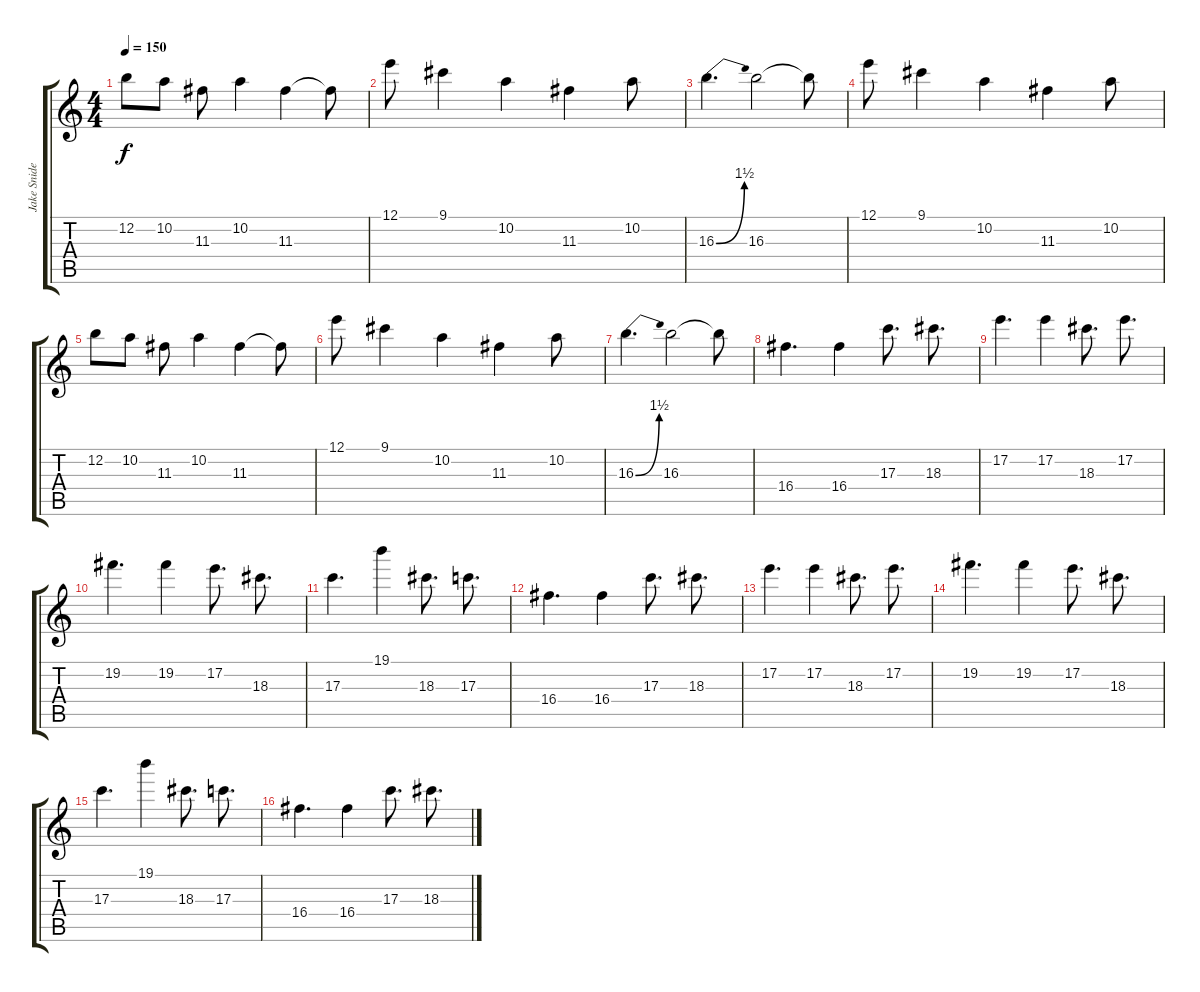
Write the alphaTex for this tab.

\track ("Jake Snider" "Jake Snide") {instrument electricguitarjazz}
\staff {score tabs}
\tuning (E4 B3 G3 D3 A2 D2) {hide}
\ts (4 4)
\tempo 150
\clef g2
\ks c
12.2.8{dy f} 10.2.8 11.3.8 10.2.4 11.3.4 11.3{t}.8 |
12.1.8 9.1.4 10.2.4 11.3.4 10.2.8 |
16.3{be (bend 0 0 60 6)}.4{d} 16.3.2 16.3{t}.8 |
12.1.8 9.1.4 10.2.4 11.3.4 10.2.8 |
12.2.8 10.2.8 11.3.8 10.2.4 11.3.4 11.3{t}.8 |
12.1.8 9.1.4 10.2.4 11.3.4 10.2.8 |
16.3{be (bend 0 0 60 6)}.4{d} 16.3.2 16.3{t}.8 |
16.4.4{d} 16.4.4 17.3.8{d} 18.3.8{d} |
17.2.4{d} 17.2.4 18.3.8{d} 17.2.8{d} |
19.2.4{d} 19.2.4 17.2.8{d} 18.3.8{d} |
17.3.4{d} 19.1.4 18.3.8{d} 17.3.8{d} |
16.4.4{d} 16.4.4 17.3.8{d} 18.3.8{d} |
17.2.4{d} 17.2.4 18.3.8{d} 17.2.8{d} |
19.2.4{d} 19.2.4 17.2.8{d} 18.3.8{d} |
17.3.4{d} 19.1.4 18.3.8{d} 17.3.8{d} |
16.4.4{d} 16.4.4 17.3.8{d} 18.3.8{d}
